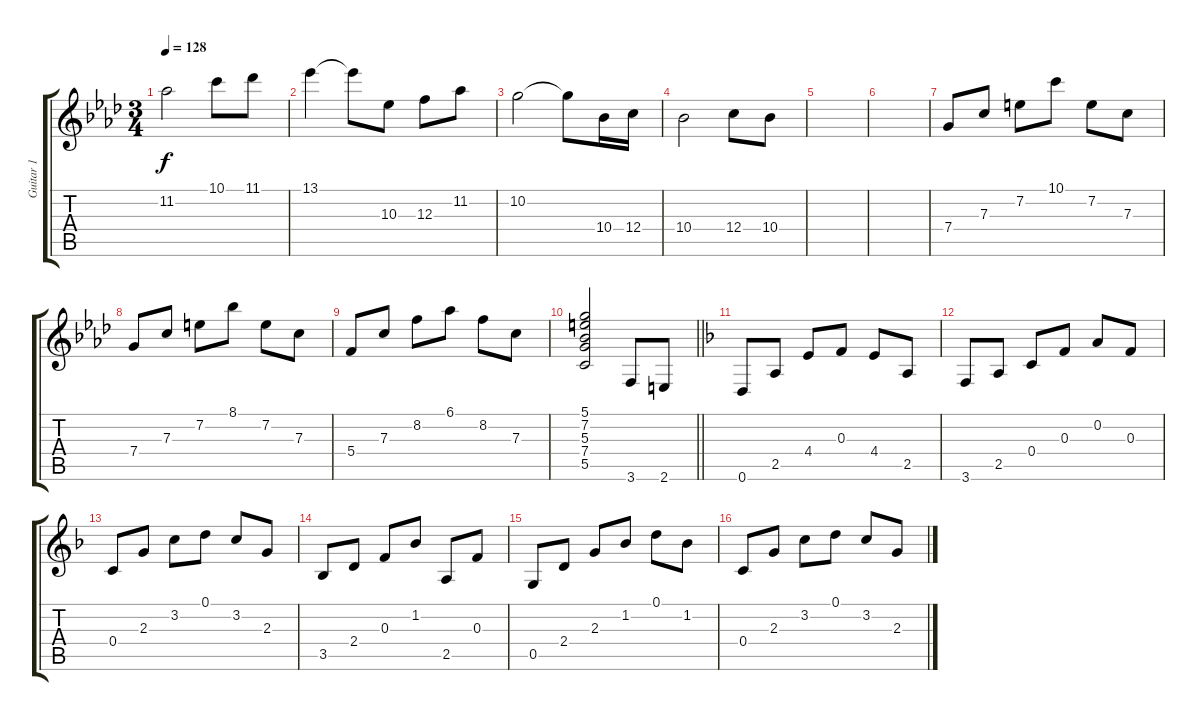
\track ("Guitar 1" "Guitar 1") {instrument acousticguitarsteel}
\staff {score tabs}
\tuning (D4 A3 F3 C3 G2 D2) {hide}
\ts (3 4)
\tempo 128
\clef g2
\ks fminor
11.2.2{dy f} 10.1.8 11.1.8 |
13.1.4 13.1{t}.8 10.3.8 12.3.8 11.2.8 |
10.2.2 10.2{t}.8 10.4.16 12.4.16 |
10.4.2 12.4.8 10.4.8 |
|
|
7.4.8 7.3.8 7.2.8 10.1.8 7.2.8 7.3.8 |
7.4.8 7.3.8 7.2.8 8.1.8 7.2.8 7.3.8 |
5.4.8 7.3.8 8.2.8 6.1.8 8.2.8 7.3.8 |
\barLineRight lightlight
(5.1 7.2 5.3 7.4 5.5).2 3.6.8{volume 13 balance 8} 2.6.8 |
\ks dminor
0.6.8 2.5.8 4.4.8 0.3.8 4.4.8 2.5.8 |
3.6.8 2.5.8 0.4.8 0.3.8 0.2.8 0.3.8 |
0.4.8 2.3.8 3.2.8 0.1.8 3.2.8 2.3.8 |
3.5.8 2.4.8 0.3.8 1.2.8 2.5.8 0.3.8 |
0.5.8 2.4.8 2.3.8 1.2.8 0.1.8 1.2.8 |
0.4.8 2.3.8 3.2.8 0.1.8 3.2.8 2.3.8
